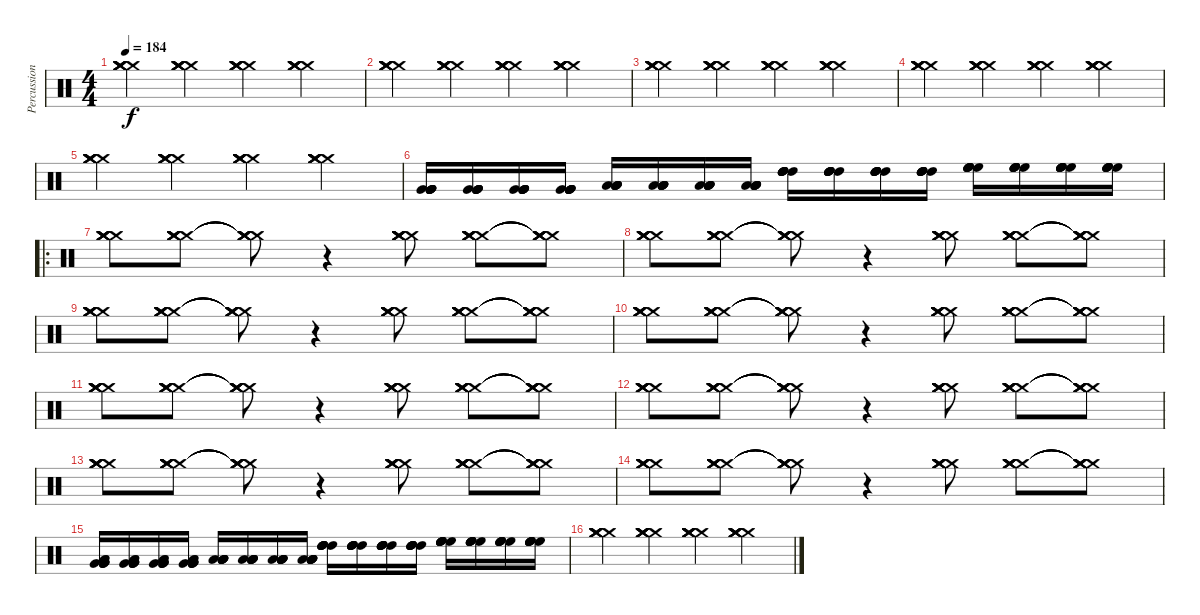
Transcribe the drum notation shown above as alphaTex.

\track ("Percussion" "Percussion") {instrument percussion}
\staff {score}
\articulation defaults
\ts (4 4)
\tempo 184
\clef neutral
\ks c
("Crash medium (hit)" "Crash medium (hit)" "Crash medium (hit)" "Crash medium (hit)" "Crash medium (hit)" "Crash medium (hit)").4{dy f} ("Crash medium (hit)" "Crash medium (hit)" "Crash medium (hit)" "Crash medium (hit)" "Crash medium (hit)" "Crash medium (hit)").4 ("Crash medium (hit)" "Crash medium (hit)" "Crash medium (hit)" "Crash medium (hit)" "Crash medium (hit)" "Crash medium (hit)").4 ("Crash medium (hit)" "Crash medium (hit)" "Crash medium (hit)" "Crash medium (hit)" "Crash medium (hit)" "Crash medium (hit)").4 |
("Crash medium (hit)" "Crash medium (hit)" "Crash medium (hit)" "Crash medium (hit)" "Crash medium (hit)" "Crash medium (hit)").4 ("Crash medium (hit)" "Crash medium (hit)" "Crash medium (hit)" "Crash medium (hit)" "Crash medium (hit)" "Crash medium (hit)").4 ("Crash medium (hit)" "Crash medium (hit)" "Crash medium (hit)" "Crash medium (hit)" "Crash medium (hit)" "Crash medium (hit)").4 ("Crash medium (hit)" "Crash medium (hit)" "Crash medium (hit)" "Crash medium (hit)" "Crash medium (hit)" "Crash medium (hit)").4 |
("Crash medium (hit)" "Crash medium (hit)" "Crash medium (hit)" "Crash medium (hit)" "Crash medium (hit)" "Crash medium (hit)").4 ("Crash medium (hit)" "Crash medium (hit)" "Crash medium (hit)" "Crash medium (hit)" "Crash medium (hit)" "Crash medium (hit)").4 ("Crash medium (hit)" "Crash medium (hit)" "Crash medium (hit)" "Crash medium (hit)" "Crash medium (hit)" "Crash medium (hit)").4 ("Crash medium (hit)" "Crash medium (hit)" "Crash medium (hit)" "Crash medium (hit)" "Crash medium (hit)" "Crash medium (hit)").4 |
("Crash medium (hit)" "Crash medium (hit)" "Crash medium (hit)" "Crash medium (hit)" "Crash medium (hit)" "Crash medium (hit)").4 ("Crash medium (hit)" "Crash medium (hit)" "Crash medium (hit)" "Crash medium (hit)" "Crash medium (hit)" "Crash medium (hit)").4 ("Crash medium (hit)" "Crash medium (hit)" "Crash medium (hit)" "Crash medium (hit)" "Crash medium (hit)" "Crash medium (hit)").4 ("Crash medium (hit)" "Crash medium (hit)" "Crash medium (hit)" "Crash medium (hit)" "Crash medium (hit)" "Crash medium (hit)").4 |
("Crash medium (hit)" "Crash medium (hit)" "Crash medium (hit)" "Crash medium (hit)" "Crash medium (hit)" "Crash medium (hit)").4 ("Crash medium (hit)" "Crash medium (hit)" "Crash medium (hit)" "Crash medium (hit)" "Crash medium (hit)" "Crash medium (hit)").4 ("Crash medium (hit)" "Crash medium (hit)" "Crash medium (hit)" "Crash medium (hit)" "Crash medium (hit)" "Crash medium (hit)").4 ("Crash medium (hit)" "Crash medium (hit)" "Crash medium (hit)" "Crash medium (hit)" "Crash medium (hit)" "Crash medium (hit)").4 |
("Very Low Tom (hit)" "Very Low Tom (hit)" "Very Low Tom (hit)" "Very Low Tom (hit)" "Very Low Tom (hit)" "Very Low Tom (hit)").16 ("Very Low Tom (hit)" "Very Low Tom (hit)" "Very Low Tom (hit)" "Very Low Tom (hit)" "Very Low Tom (hit)" "Very Low Tom (hit)").16 ("Very Low Tom (hit)" "Very Low Tom (hit)" "Very Low Tom (hit)" "Very Low Tom (hit)" "Very Low Tom (hit)" "Very Low Tom (hit)").16 ("Very Low Tom (hit)" "Very Low Tom (hit)" "Very Low Tom (hit)" "Very Low Tom (hit)" "Very Low Tom (hit)" "Very Low Tom (hit)").16 ("Low Tom (hit)" "Low Tom (hit)" "Low Tom (hit)" "Low Tom (hit)" "Low Tom (hit)" "Low Tom (hit)").16 ("Low Tom (hit)" "Low Tom (hit)" "Low Tom (hit)" "Low Tom (hit)" "Low Tom (hit)" "Low Tom (hit)").16 ("Low Tom (hit)" "Low Tom (hit)" "Low Tom (hit)" "Low Tom (hit)" "Low Tom (hit)" "Low Tom (hit)").16 ("Low Tom (hit)" "Low Tom (hit)" "Low Tom (hit)" "Low Tom (hit)" "Low Tom (hit)" "Low Tom (hit)").16 ("High Tom (hit)" "High Tom (hit)" "High Tom (hit)" "High Tom (hit)" "High Tom (hit)" "High Tom (hit)").16 ("High Tom (hit)" "High Tom (hit)" "High Tom (hit)" "High Tom (hit)" "High Tom (hit)" "High Tom (hit)").16 ("High Tom (hit)" "High Tom (hit)" "High Tom (hit)" "High Tom (hit)" "High Tom (hit)" "High Tom (hit)").16 ("High Tom (hit)" "High Tom (hit)" "High Tom (hit)" "High Tom (hit)" "High Tom (hit)" "High Tom (hit)").16 ("High Floor Tom (hit)" "High Floor Tom (hit)" "High Floor Tom (hit)" "High Floor Tom (hit)" "High Floor Tom (hit)" "High Floor Tom (hit)").16 ("High Floor Tom (hit)" "High Floor Tom (hit)" "High Floor Tom (hit)" "High Floor Tom (hit)" "High Floor Tom (hit)" "High Floor Tom (hit)").16 ("High Floor Tom (hit)" "High Floor Tom (hit)" "High Floor Tom (hit)" "High Floor Tom (hit)" "High Floor Tom (hit)" "High Floor Tom (hit)").16 ("High Floor Tom (hit)" "High Floor Tom (hit)" "High Floor Tom (hit)" "High Floor Tom (hit)" "High Floor Tom (hit)" "High Floor Tom (hit)").16 |
\ro
("Crash medium (hit)" "Crash medium (hit)" "Crash medium (hit)" "Crash medium (hit)" "Crash medium (hit)" "Crash medium (hit)").8 ("Crash medium (hit)" "Crash medium (hit)" "Crash medium (hit)" "Crash medium (hit)" "Crash medium (hit)" "Crash medium (hit)").8 ("Crash medium (hit)"{t} "Crash medium (hit)"{t} "Crash medium (hit)"{t} "Crash medium (hit)"{t} "Crash medium (hit)"{t} "Crash medium (hit)"{t}).8 r.4 ("Crash medium (hit)" "Crash medium (hit)" "Crash medium (hit)" "Crash medium (hit)" "Crash medium (hit)" "Crash medium (hit)").8 ("Crash medium (hit)" "Crash medium (hit)" "Crash medium (hit)" "Crash medium (hit)" "Crash medium (hit)" "Crash medium (hit)").8 ("Crash medium (hit)"{t} "Crash medium (hit)"{t} "Crash medium (hit)"{t} "Crash medium (hit)"{t} "Crash medium (hit)"{t} "Crash medium (hit)"{t}).8 |
("Crash medium (hit)" "Crash medium (hit)" "Crash medium (hit)" "Crash medium (hit)" "Crash medium (hit)" "Crash medium (hit)").8 ("Crash medium (hit)" "Crash medium (hit)" "Crash medium (hit)" "Crash medium (hit)" "Crash medium (hit)" "Crash medium (hit)").8 ("Crash medium (hit)"{t} "Crash medium (hit)"{t} "Crash medium (hit)"{t} "Crash medium (hit)"{t} "Crash medium (hit)"{t} "Crash medium (hit)"{t}).8 r.4 ("Crash medium (hit)" "Crash medium (hit)" "Crash medium (hit)" "Crash medium (hit)" "Crash medium (hit)" "Crash medium (hit)").8 ("Crash medium (hit)" "Crash medium (hit)" "Crash medium (hit)" "Crash medium (hit)" "Crash medium (hit)" "Crash medium (hit)").8 ("Crash medium (hit)"{t} "Crash medium (hit)"{t} "Crash medium (hit)"{t} "Crash medium (hit)"{t} "Crash medium (hit)"{t} "Crash medium (hit)"{t}).8 |
("Crash medium (hit)" "Crash medium (hit)" "Crash medium (hit)" "Crash medium (hit)" "Crash medium (hit)" "Crash medium (hit)").8 ("Crash medium (hit)" "Crash medium (hit)" "Crash medium (hit)" "Crash medium (hit)" "Crash medium (hit)" "Crash medium (hit)").8 ("Crash medium (hit)"{t} "Crash medium (hit)"{t} "Crash medium (hit)"{t} "Crash medium (hit)"{t} "Crash medium (hit)"{t} "Crash medium (hit)"{t}).8 r.4 ("Crash medium (hit)" "Crash medium (hit)" "Crash medium (hit)" "Crash medium (hit)" "Crash medium (hit)" "Crash medium (hit)").8 ("Crash medium (hit)" "Crash medium (hit)" "Crash medium (hit)" "Crash medium (hit)" "Crash medium (hit)" "Crash medium (hit)").8 ("Crash medium (hit)"{t} "Crash medium (hit)"{t} "Crash medium (hit)"{t} "Crash medium (hit)"{t} "Crash medium (hit)"{t} "Crash medium (hit)"{t}).8 |
("Crash medium (hit)" "Crash medium (hit)" "Crash medium (hit)" "Crash medium (hit)" "Crash medium (hit)" "Crash medium (hit)").8 ("Crash medium (hit)" "Crash medium (hit)" "Crash medium (hit)" "Crash medium (hit)" "Crash medium (hit)" "Crash medium (hit)").8 ("Crash medium (hit)"{t} "Crash medium (hit)"{t} "Crash medium (hit)"{t} "Crash medium (hit)"{t} "Crash medium (hit)"{t} "Crash medium (hit)"{t}).8 r.4 ("Crash medium (hit)" "Crash medium (hit)" "Crash medium (hit)" "Crash medium (hit)" "Crash medium (hit)" "Crash medium (hit)").8 ("Crash medium (hit)" "Crash medium (hit)" "Crash medium (hit)" "Crash medium (hit)" "Crash medium (hit)" "Crash medium (hit)").8 ("Crash medium (hit)"{t} "Crash medium (hit)"{t} "Crash medium (hit)"{t} "Crash medium (hit)"{t} "Crash medium (hit)"{t} "Crash medium (hit)"{t}).8 |
("Crash medium (hit)" "Crash medium (hit)" "Crash medium (hit)" "Crash medium (hit)" "Crash medium (hit)" "Crash medium (hit)").8 ("Crash medium (hit)" "Crash medium (hit)" "Crash medium (hit)" "Crash medium (hit)" "Crash medium (hit)" "Crash medium (hit)").8 ("Crash medium (hit)"{t} "Crash medium (hit)"{t} "Crash medium (hit)"{t} "Crash medium (hit)"{t} "Crash medium (hit)"{t} "Crash medium (hit)"{t}).8 r.4 ("Crash medium (hit)" "Crash medium (hit)" "Crash medium (hit)" "Crash medium (hit)" "Crash medium (hit)" "Crash medium (hit)").8 ("Crash medium (hit)" "Crash medium (hit)" "Crash medium (hit)" "Crash medium (hit)" "Crash medium (hit)" "Crash medium (hit)").8 ("Crash medium (hit)"{t} "Crash medium (hit)"{t} "Crash medium (hit)"{t} "Crash medium (hit)"{t} "Crash medium (hit)"{t} "Crash medium (hit)"{t}).8 |
("Crash medium (hit)" "Crash medium (hit)" "Crash medium (hit)" "Crash medium (hit)" "Crash medium (hit)" "Crash medium (hit)").8 ("Crash medium (hit)" "Crash medium (hit)" "Crash medium (hit)" "Crash medium (hit)" "Crash medium (hit)" "Crash medium (hit)").8 ("Crash medium (hit)"{t} "Crash medium (hit)"{t} "Crash medium (hit)"{t} "Crash medium (hit)"{t} "Crash medium (hit)"{t} "Crash medium (hit)"{t}).8 r.4 ("Crash medium (hit)" "Crash medium (hit)" "Crash medium (hit)" "Crash medium (hit)" "Crash medium (hit)" "Crash medium (hit)").8 ("Crash medium (hit)" "Crash medium (hit)" "Crash medium (hit)" "Crash medium (hit)" "Crash medium (hit)" "Crash medium (hit)").8 ("Crash medium (hit)"{t} "Crash medium (hit)"{t} "Crash medium (hit)"{t} "Crash medium (hit)"{t} "Crash medium (hit)"{t} "Crash medium (hit)"{t}).8 |
("Crash medium (hit)" "Crash medium (hit)" "Crash medium (hit)" "Crash medium (hit)" "Crash medium (hit)" "Crash medium (hit)").8 ("Crash medium (hit)" "Crash medium (hit)" "Crash medium (hit)" "Crash medium (hit)" "Crash medium (hit)" "Crash medium (hit)").8 ("Crash medium (hit)"{t} "Crash medium (hit)"{t} "Crash medium (hit)"{t} "Crash medium (hit)"{t} "Crash medium (hit)"{t} "Crash medium (hit)"{t}).8 r.4 ("Crash medium (hit)" "Crash medium (hit)" "Crash medium (hit)" "Crash medium (hit)" "Crash medium (hit)" "Crash medium (hit)").8 ("Crash medium (hit)" "Crash medium (hit)" "Crash medium (hit)" "Crash medium (hit)" "Crash medium (hit)" "Crash medium (hit)").8 ("Crash medium (hit)"{t} "Crash medium (hit)"{t} "Crash medium (hit)"{t} "Crash medium (hit)"{t} "Crash medium (hit)"{t} "Crash medium (hit)"{t}).8 |
("Crash medium (hit)" "Crash medium (hit)" "Crash medium (hit)" "Crash medium (hit)" "Crash medium (hit)" "Crash medium (hit)").8 ("Crash medium (hit)" "Crash medium (hit)" "Crash medium (hit)" "Crash medium (hit)" "Crash medium (hit)" "Crash medium (hit)").8 ("Crash medium (hit)"{t} "Crash medium (hit)"{t} "Crash medium (hit)"{t} "Crash medium (hit)"{t} "Crash medium (hit)"{t} "Crash medium (hit)"{t}).8 r.4 ("Crash medium (hit)" "Crash medium (hit)" "Crash medium (hit)" "Crash medium (hit)" "Crash medium (hit)" "Crash medium (hit)").8 ("Crash medium (hit)" "Crash medium (hit)" "Crash medium (hit)" "Crash medium (hit)" "Crash medium (hit)" "Crash medium (hit)").8 ("Crash medium (hit)"{t} "Crash medium (hit)"{t} "Crash medium (hit)"{t} "Crash medium (hit)"{t} "Crash medium (hit)"{t} "Crash medium (hit)"{t}).8 |
("Low Tom (hit)" "Low Tom (hit)" "Very Low Tom (hit)" "Very Low Tom (hit)" "Very Low Tom (hit)" "Very Low Tom (hit)").16 ("Low Tom (hit)" "Low Tom (hit)" "Very Low Tom (hit)" "Very Low Tom (hit)" "Very Low Tom (hit)" "Very Low Tom (hit)").16 ("Low Tom (hit)" "Low Tom (hit)" "Very Low Tom (hit)" "Very Low Tom (hit)" "Very Low Tom (hit)" "Very Low Tom (hit)").16 ("Low Tom (hit)" "Low Tom (hit)" "Very Low Tom (hit)" "Very Low Tom (hit)" "Very Low Tom (hit)" "Very Low Tom (hit)").16 ("Low Tom (hit)" "Low Tom (hit)" "Low Tom (hit)" "Low Tom (hit)" "Low Tom (hit)" "Low Tom (hit)").16 ("Low Tom (hit)" "Low Tom (hit)" "Low Tom (hit)" "Low Tom (hit)" "Low Tom (hit)" "Low Tom (hit)").16 ("Low Tom (hit)" "Low Tom (hit)" "Low Tom (hit)" "Low Tom (hit)" "Low Tom (hit)" "Low Tom (hit)").16 ("Low Tom (hit)" "Low Tom (hit)" "Low Tom (hit)" "Low Tom (hit)" "Low Tom (hit)" "Low Tom (hit)").16 ("High Tom (hit)" "High Tom (hit)" "High Tom (hit)" "High Tom (hit)" "High Tom (hit)" "High Tom (hit)").16 ("High Tom (hit)" "High Tom (hit)" "High Tom (hit)" "High Tom (hit)" "High Tom (hit)" "High Tom (hit)").16 ("High Tom (hit)" "High Tom (hit)" "High Tom (hit)" "High Tom (hit)" "High Tom (hit)" "High Tom (hit)").16 ("High Tom (hit)" "High Tom (hit)" "High Tom (hit)" "High Tom (hit)" "High Tom (hit)" "High Tom (hit)").16 ("High Floor Tom (hit)" "High Floor Tom (hit)" "High Floor Tom (hit)" "High Floor Tom (hit)" "High Floor Tom (hit)" "High Floor Tom (hit)").16 ("High Floor Tom (hit)" "High Floor Tom (hit)" "High Floor Tom (hit)" "High Floor Tom (hit)" "High Floor Tom (hit)" "High Floor Tom (hit)").16 ("High Floor Tom (hit)" "High Floor Tom (hit)" "High Floor Tom (hit)" "High Floor Tom (hit)" "High Floor Tom (hit)" "High Floor Tom (hit)").16 ("High Floor Tom (hit)" "High Floor Tom (hit)" "High Floor Tom (hit)" "High Floor Tom (hit)" "High Floor Tom (hit)" "High Floor Tom (hit)").16 |
("Crash medium (hit)" "Crash medium (hit)" "Crash medium (hit)" "Crash medium (hit)" "Crash medium (hit)" "Crash medium (hit)").4 ("Crash medium (hit)" "Crash medium (hit)" "Crash medium (hit)" "Crash medium (hit)" "Crash medium (hit)" "Crash medium (hit)").4 ("Crash medium (hit)" "Crash medium (hit)" "Crash medium (hit)" "Crash medium (hit)" "Crash medium (hit)" "Crash medium (hit)").4 ("Crash medium (hit)" "Crash medium (hit)" "Crash medium (hit)" "Crash medium (hit)" "Crash medium (hit)" "Crash medium (hit)").4
